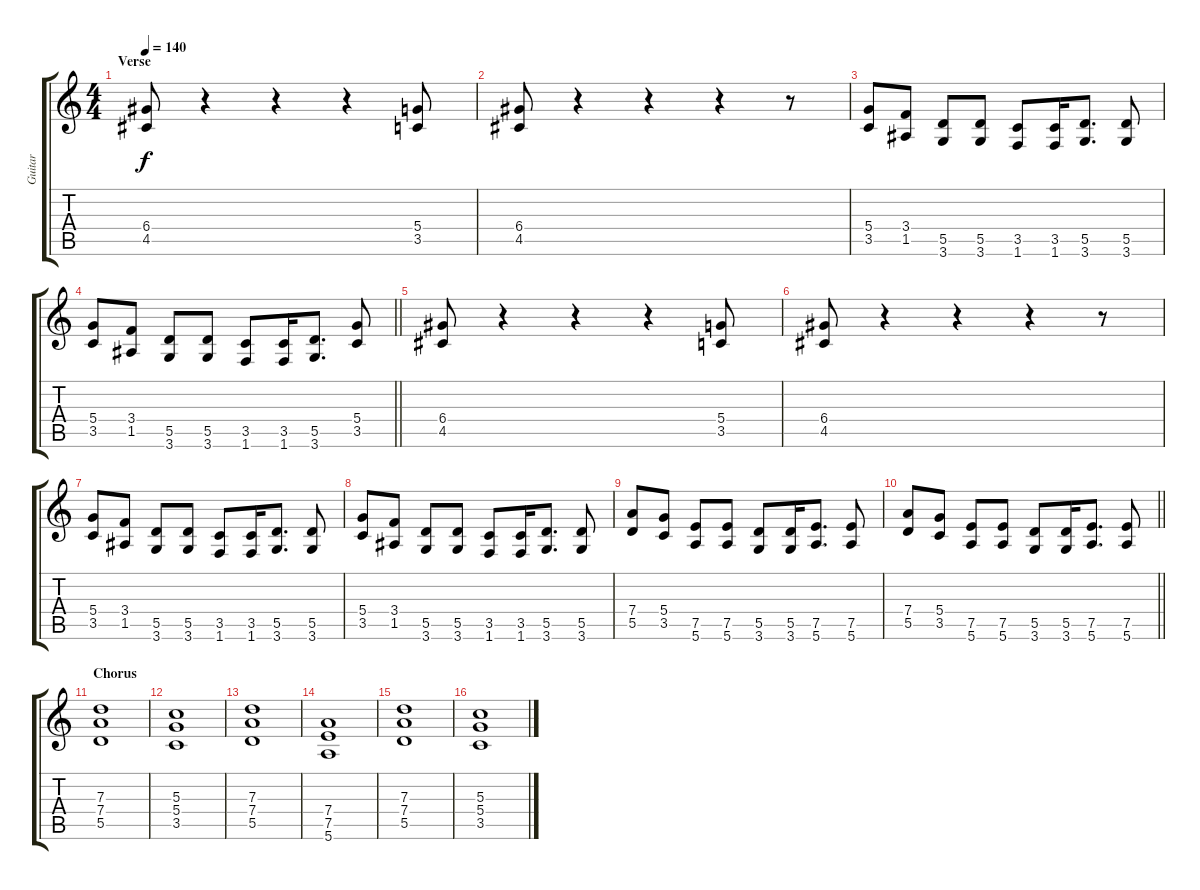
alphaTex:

\track ("Guitar" "Guitar") {instrument distortionguitar}
\staff {score tabs}
\tuning (E4 B3 G3 D3 A2 E2) {hide}
\ts (4 4)
\section ("" "Verse")
\tempo 140
\clef g2
\ks c
(6.4 4.5).8{dy f} r.4 r.4 r.4 (5.4 3.5).8 |
(6.4 4.5).8 r.4 r.4 r.4 r.8 |
(5.4 3.5).8 (3.4 1.5).8 (5.5 3.6).8 (5.5 3.6).8 (3.5 1.6).8 (3.5 1.6).16 (5.5 3.6).8{d} (5.5 3.6).8 |
\barLineRight lightlight
(5.4 3.5).8 (3.4 1.5).8 (5.5 3.6).8 (5.5 3.6).8 (3.5 1.6).8 (3.5 1.6).16 (5.5 3.6).8{d} (5.4 3.5).8 |
(6.4 4.5).8 r.4 r.4 r.4 (5.4 3.5).8 |
(6.4 4.5).8 r.4 r.4 r.4 r.8 |
(5.4 3.5).8 (3.4 1.5).8 (5.5 3.6).8 (5.5 3.6).8 (3.5 1.6).8 (3.5 1.6).16 (5.5 3.6).8{d} (5.5 3.6).8 |
(5.4 3.5).8 (3.4 1.5).8 (5.5 3.6).8 (5.5 3.6).8 (3.5 1.6).8 (3.5 1.6).16 (5.5 3.6).8{d} (5.5 3.6).8 |
(7.4 5.5).8 (5.4 3.5).8 (7.5 5.6).8 (7.5 5.6).8 (5.5 3.6).8 (5.5 3.6).16 (7.5 5.6).8{d} (7.5 5.6).8 |
\barLineRight lightlight
(7.4 5.5).8 (5.4 3.5).8 (7.5 5.6).8 (7.5 5.6).8 (5.5 3.6).8 (5.5 3.6).16 (7.5 5.6).8{d} (7.5 5.6).8 |
\section ("" "Chorus")
(7.3 7.4 5.5).1 |
(5.3 5.4 3.5).1 |
(7.3 7.4 5.5).1 |
(7.4 7.5 5.6).1 |
(7.3 7.4 5.5).1 |
(5.3 5.4 3.5).1
